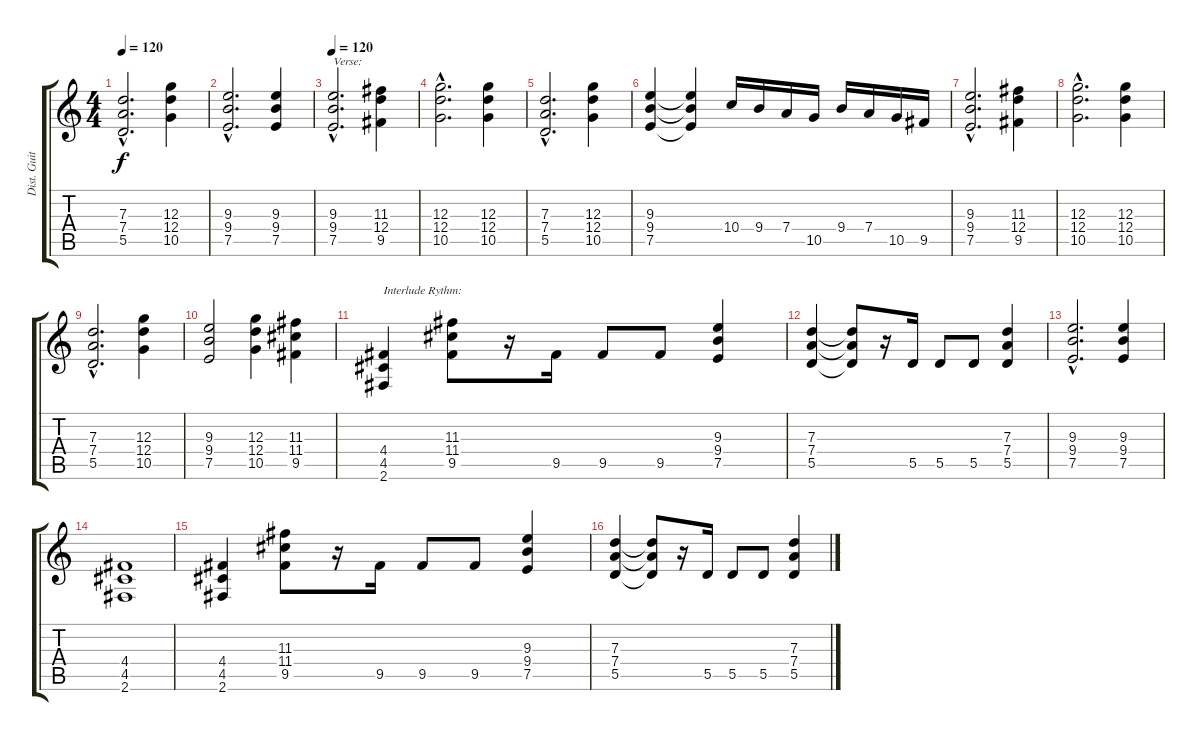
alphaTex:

\track ("Dist. Guitar 2" "Dist. Guit") {instrument distortionguitar}
\staff {score tabs}
\tuning (E4 B3 G3 D3 A2 E2) {hide}
\ts (4 4)
\tempo 120
\clef g2
\ks c
(7.3{hac} 7.4{hac} 5.5{hac}).2{d dy f} (12.3 12.4 10.5).4 |
(9.3{hac} 9.4{hac} 7.5{hac}).2{d} (9.3 9.4 7.5).4 |
\tempo 120
(9.3{hac} 9.4{hac} 7.5{hac}).2{d txt "Verse:"} (11.3 12.4 9.5).4 |
(12.3{hac} 12.4{hac} 10.5{hac}).2{d} (12.3 12.4 10.5).4 |
(7.3{hac} 7.4{hac} 5.5{hac}).2{d} (12.3 12.4 10.5).4 |
(9.3 9.4 7.5).4 (9.3{t} 9.4{t} 7.5{t}).4 10.4.16 9.4.16 7.4.16 10.5.16 9.4.16 7.4.16 10.5.16 9.5.16 |
(9.3{hac} 9.4{hac} 7.5{hac}).2{d} (11.3 12.4 9.5).4 |
(12.3{hac} 12.4{hac} 10.5{hac}).2{d} (12.3 12.4 10.5).4 |
(7.3{hac} 7.4{hac} 5.5{hac}).2{d} (12.3 12.4 10.5).4 |
(9.3 9.4 7.5).2 (12.3 12.4 10.5).4 (11.3 11.4 9.5).4 |
(4.4 4.5 2.6).4{txt "Interlude Rythm:"} (11.3 11.4 9.5).8 r.16 9.5.16 9.5.8 9.5.8 (9.3 9.4 7.5).4 |
(7.3 7.4 5.5).4 (7.3{t} 7.4{t} 5.5{t}).8 r.16 5.5.16 5.5.8 5.5.8 (7.3 7.4 5.5).4 |
(9.3{hac} 9.4{hac} 7.5{hac}).2{d} (9.3 9.4 7.5).4 |
(4.4 4.5 2.6).1 |
(4.4 4.5 2.6).4 (11.3 11.4 9.5).8 r.16 9.5.16 9.5.8 9.5.8 (9.3 9.4 7.5).4 |
(7.3 7.4 5.5).4 (7.3{t} 7.4{t} 5.5{t}).8 r.16 5.5.16 5.5.8 5.5.8 (7.3 7.4 5.5).4
